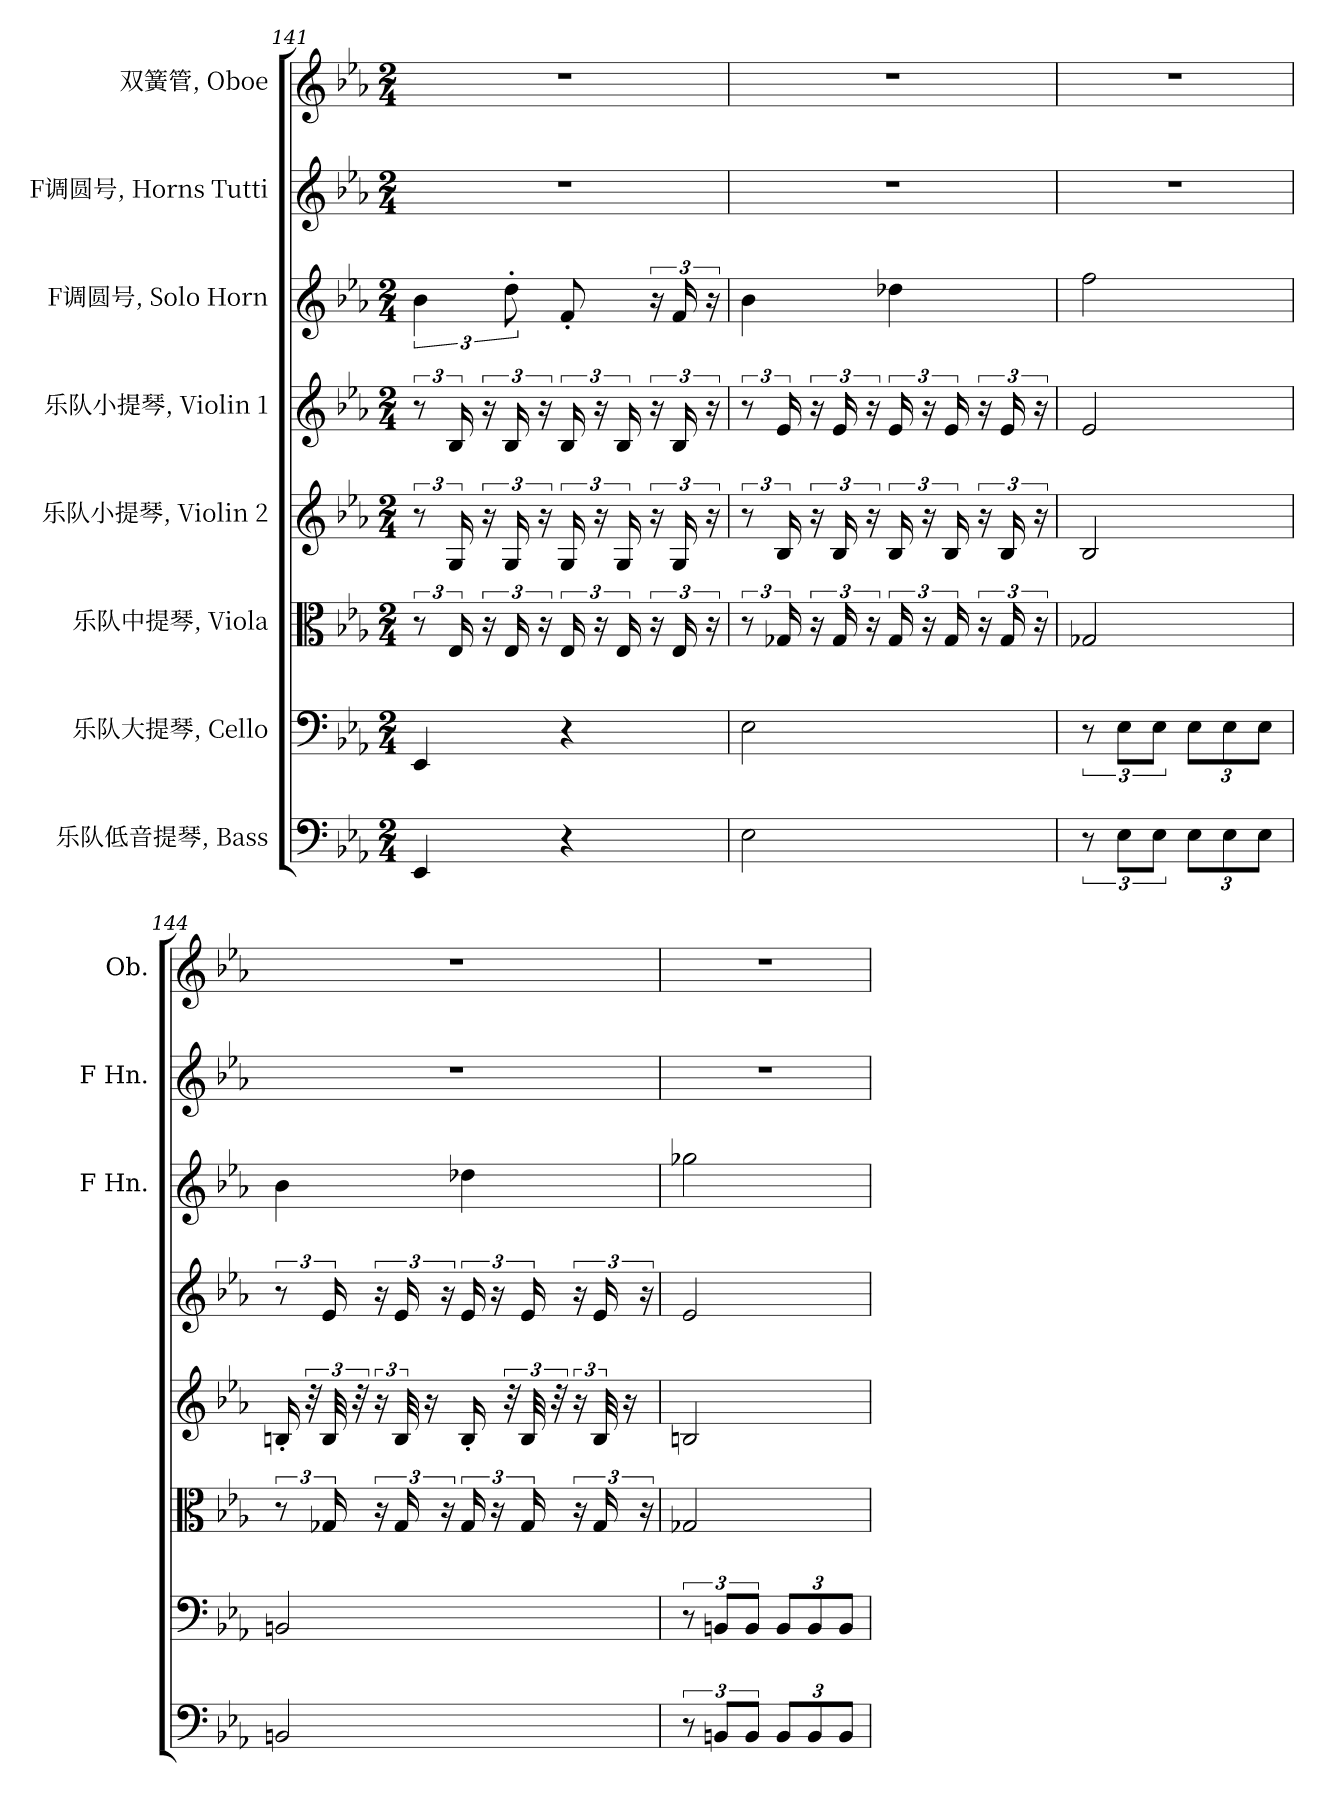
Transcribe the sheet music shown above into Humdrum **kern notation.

**kern	**kern	**kern	**kern	**kern	**kern	**kern	**kern
*part8	*part7	*part6	*part5	*part4	*part3	*part2	*part1
*staff8	*staff7	*staff6	*staff5	*staff4	*staff3	*staff2	*staff1
*I"乐队低音提琴, Bass	*I"乐队大提琴, Cello	*I"乐队中提琴, Viola	*I"乐队小提琴, Violin 2	*I"乐队小提琴, Violin 1	*I"F调圆号, Solo Horn	*I"F调圆号, Horns Tutti	*I"双簧管, Oboe
*	*	*	*	*	*I'F Hn.	*I'F Hn.	*I'Ob.
*clefF4	*clefF4	*clefC3	*clefG2	*clefG2	*clefG2	*clefG2	*clefG2
*ITrd7c12	*	*	*	*	*ITrd4c7	*ITrd4c7	*
*k[b-e-a-]	*k[b-e-a-]	*k[b-e-a-]	*k[b-e-a-]	*k[b-e-a-]	*k[b-e-a-d-]	*k[b-e-a-d-]	*k[b-e-a-]
*M2/4	*M2/4	*M2/4	*M2/4	*M2/4	*M2/4	*M2/4	*M2/4
=141	=141	=141	=141	=141	=141	=141	=141
4EEE-/	4EE-/	12r	12r	12r	6e-\	2r	2r
.	.	24E-/	24G/	24B-/	.	.	.
.	.	24r	24r	24r	.	.	.
.	.	24E-/	24G/	24B-/	12g'\	.	.
.	.	24r	24r	24r	.	.	.
4r	4r	24E-/	24G/	24B-/	8B-'/	.	.
.	.	24r	24r	24r	.	.	.
.	.	24E-/	24G/	24B-/	.	.	.
.	.	24r	24r	24r	24r	.	.
.	.	24E-/	24G/	24B-/	24B-/	.	.
.	.	24r	24r	24r	24r	.	.
!!LO:PB:g=z
=142	=142	=142	=142	=142	=142	=142	=142
2EE-\	2E-\	12r	12r	12r	4e-\	2r	2r
.	.	24G-X/	24B-/	24e-/	.	.	.
.	.	24r	24r	24r	.	.	.
.	.	24G-/	24B-/	24e-/	.	.	.
.	.	24r	24r	24r	.	.	.
.	.	24G-/	24B-/	24e-/	4g-X\	.	.
.	.	24r	24r	24r	.	.	.
.	.	24G-/	24B-/	24e-/	.	.	.
.	.	24r	24r	24r	.	.	.
.	.	24G-/	24B-/	24e-/	.	.	.
.	.	24r	24r	24r	.	.	.
=143	=143	=143	=143	=143	=143	=143	=143
12r	12r	2G-X/	2B-/	2e-/	2b-\	2r	2r
12EE-\L	12E-\L	.	.	.	.	.	.
12EE-\J	12E-\J	.	.	.	.	.	.
*Xbrackettup	*Xbrackettup	*	*	*	*	*	*
12EE-\L	12E-\L	.	.	.	.	.	.
12EE-\	12E-\	.	.	.	.	.	.
12EE-\J	12E-\J	.	.	.	.	.	.
=144	=144	=144	=144	=144	=144	=144	=144
2BBBn/	2BBn/	12r	16Bn'/	12r	4e-\	2r	2r
.	.	.	48r	.	.	.	.
.	.	24G-X/	48B/	24e-/	.	.	.
.	.	.	48r	.	.	.	.
.	.	24r	24r	24r	.	.	.
.	.	24G-/	48B/	24e-/	.	.	.
.	.	.	16r	.	.	.	.
.	.	24r	.	24r	.	.	.
.	.	24G-/	16B'/	24e-/	4g-X\	.	.
.	.	24r	.	24r	.	.	.
.	.	.	48r	.	.	.	.
.	.	24G-/	48B/	24e-/	.	.	.
.	.	.	48r	.	.	.	.
.	.	24r	24r	24r	.	.	.
.	.	24G-/	48B/	24e-/	.	.	.
.	.	.	16r	.	.	.	.
.	.	24r	.	24r	.	.	.
!!LO:PB:g=z
=145	=145	=145	=145	=145	=145	=145	=145
*brackettup	*brackettup	*	*	*	*	*	*
12r	12r	2G-X/	2Bn/	2e-/	2cc-X\	2r	2r
12BBBn/L	12BBn/L	.	.	.	.	.	.
12BBB/J	12BB/J	.	.	.	.	.	.
*Xbrackettup	*Xbrackettup	*	*	*	*	*	*
12BBB/L	12BB/L	.	.	.	.	.	.
12BBB/	12BB/	.	.	.	.	.	.
12BBB/J	12BB/J	.	.	.	.	.	.
=	=	=	=	=	=	=	=
*-	*-	*-	*-	*-	*-	*-	*-
